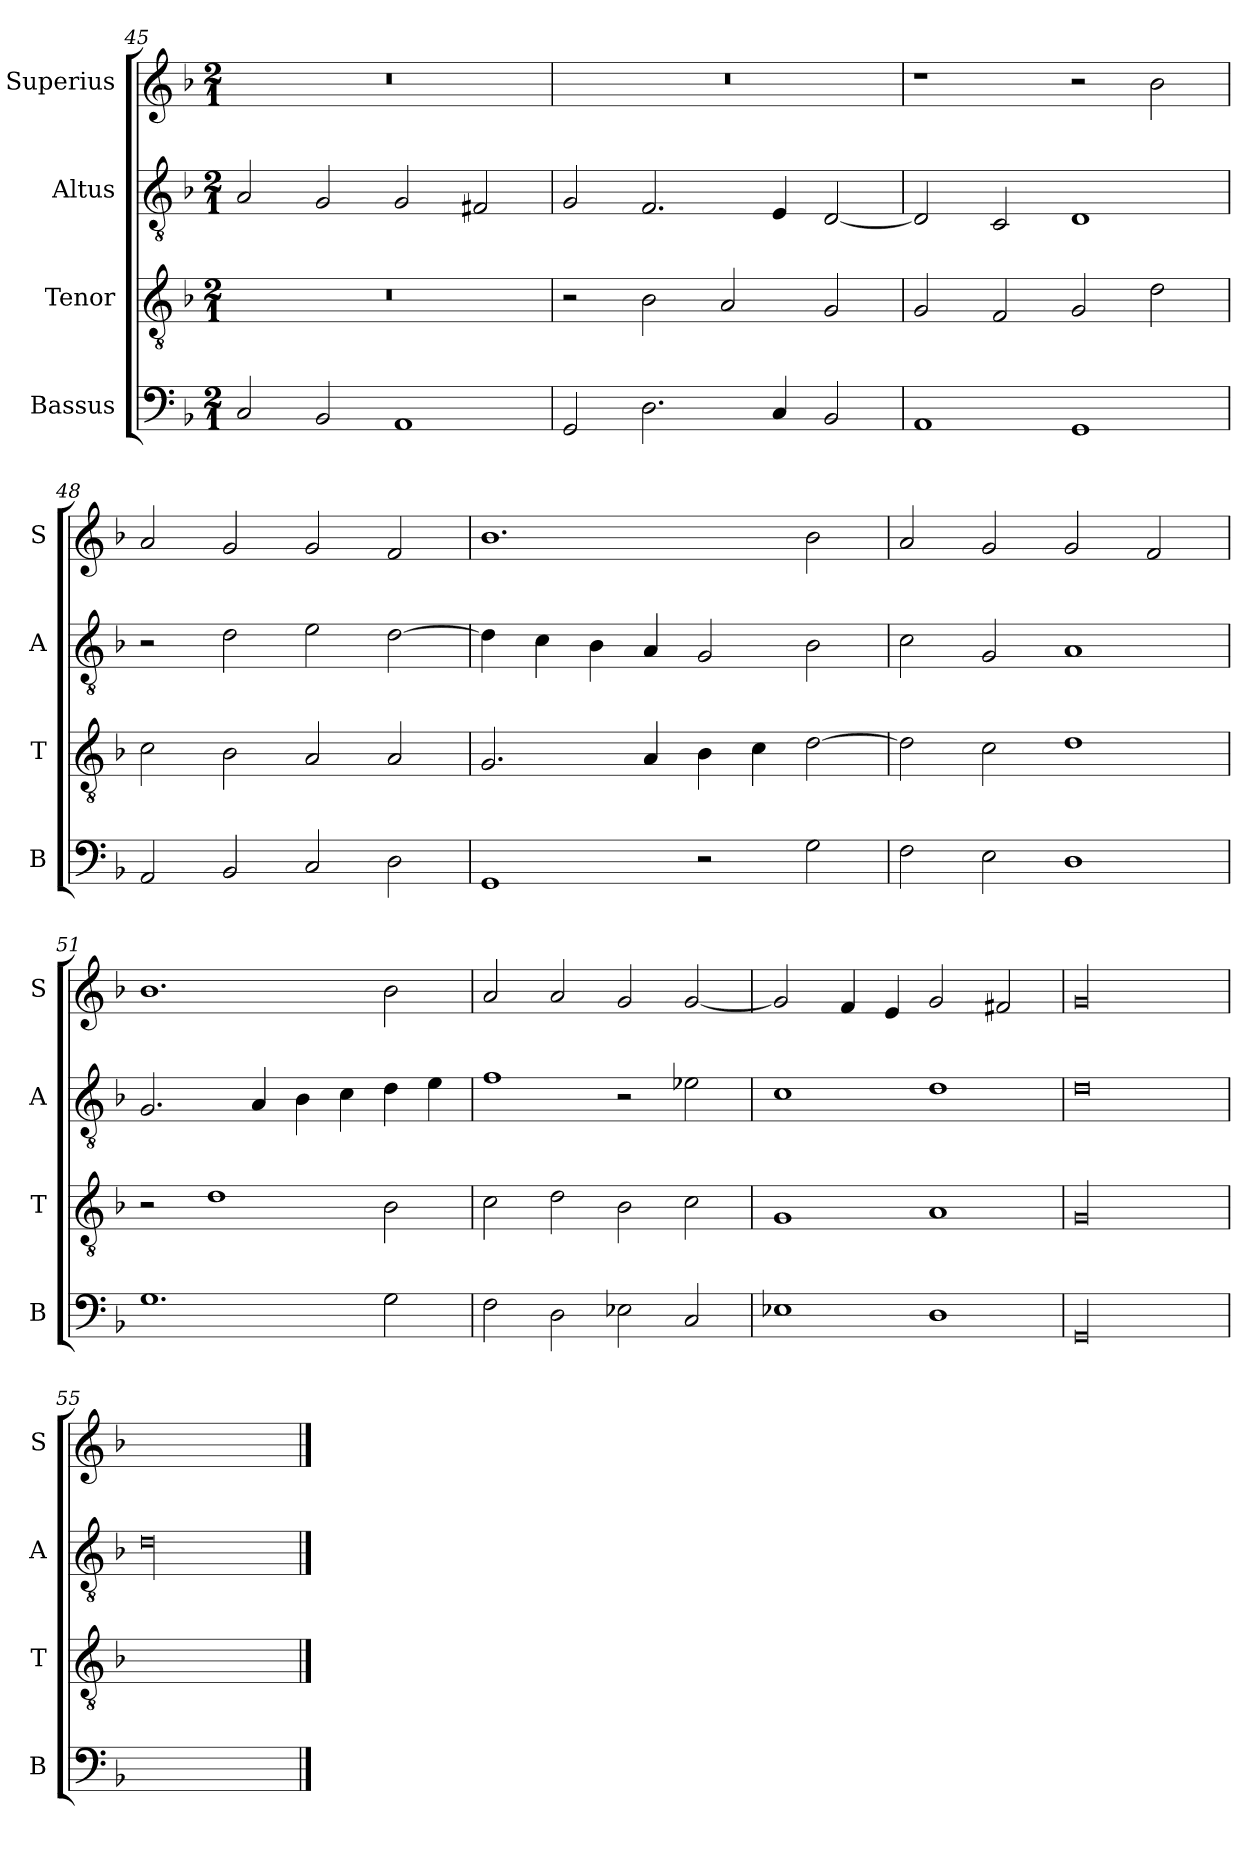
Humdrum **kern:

**kern	**kern	**kern	**kern
*part4	*part3	*part2	*part1
*staff4	*staff3	*staff2	*staff1
*I"Bassus	*I"Tenor	*I"Altus	*I"Superius
*I'B	*I'T	*I'A	*I'S
*clefF4	*clefGv2	*clefGv2	*clefG2
*k[b-]	*k[b-]	*k[b-]	*k[b-]
*M2/1	*M2/1	*M2/1	*M2/1
=45	=45	=45	=45
2C/	0r	2A/	0r
2BB-/	.	2G/	.
1AA	.	2G/	.
.	.	2F#X/	.
=46	=46	=46	=46
2GG/	2r	2G/	0r
2.D\	2B-\	2.F/	.
.	2A/	.	.
4C/	.	4E/	.
2BB-/	2G/	[2D/	.
=47	=47	=47	=47
1AA	2G/	2D/]	1r
.	2F/	2C/	.
1GG	2G/	1D	2r
.	2d\	.	2b-\
=48	=48	=48	=48
2AA/	2c\	2r	2a/
2BB-/	2B-\	2d\	2g/
2C/	2A/	2e\	2g/
2D\	2A/	[2d\	2f/
=49	=49	=49	=49
1GG	2.G/	4d\]	1.b-
.	.	4c\	.
.	.	4B-\	.
.	4A/	4A/	.
2r	4B-\	2G/	.
.	4c\	.	.
2G\	[2d\	2B-\	2b-\
=50	=50	=50	=50
2F\	2d\]	2c\	2a/
2E\	2c\	2G/	2g/
1D	1d	1A	2g/
.	.	.	2f/
=51	=51	=51	=51
1.G	2r	2.G/	1.b-
.	1d	.	.
.	.	4A/	.
.	.	4B-\	.
.	.	4c\	.
2G\	2B-\	4d\	2b-\
.	.	4e\	.
=52	=52	=52	=52
2F\	2c\	1f	2a/
2D\	2d\	.	2a/
2E-X\	2B-\	2r	2g/
2C/	2c\	2e-X\	[2g/
=53	=53	=53	=53
1E-X	1G	1c	2g/]
.	.	.	4f/
.	.	.	4e/
1D	1A	1d	2g/
.	.	.	2f#X/
=54	=54	=54	=54
!LO:N:vis=00	!LO:N:vis=00	!	!LO:N:vis=00
0GG	0G	0d	0g
=55	=55	=55	=55
!	!	!LO:N:vis=00	!
0GGyy	0Gyy	0d	0gyy
==	==	==	==
*-	*-	*-	*-
